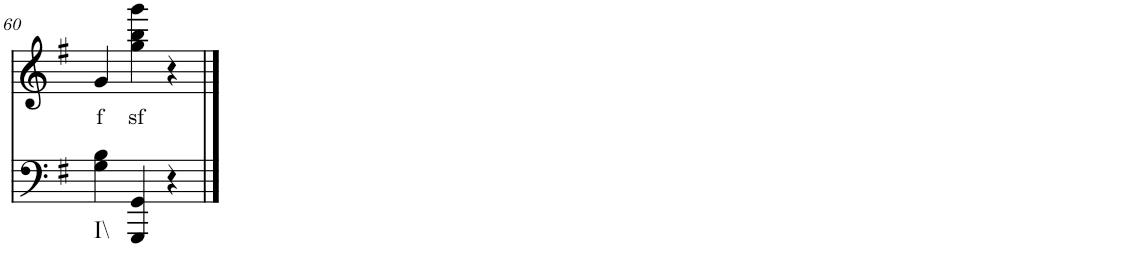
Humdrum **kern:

**kern	**kern	**text
*part2	*part1	*part1
*staff2	*staff1	*staff1
*I"Piano	*I"Piano	*
*I'Pno	*I'Pno	*
!!LO:PB:g=z
*clefF4	*clefG2	*
*k[f#]	*k[f#]	*
*M3/4	*M3/4	*
=60	=60	=60
!LO:TX:b:t=I\\	!	!
!	!	!LO:LY:b
4G\ 4B\	4g/	f
!	!	!LO:LY:b
4GGG/ 4GG/	4gg\ 4bb\ 4ggg\	sf
4r	4r	.
==	==	==
*-	*-	*-
